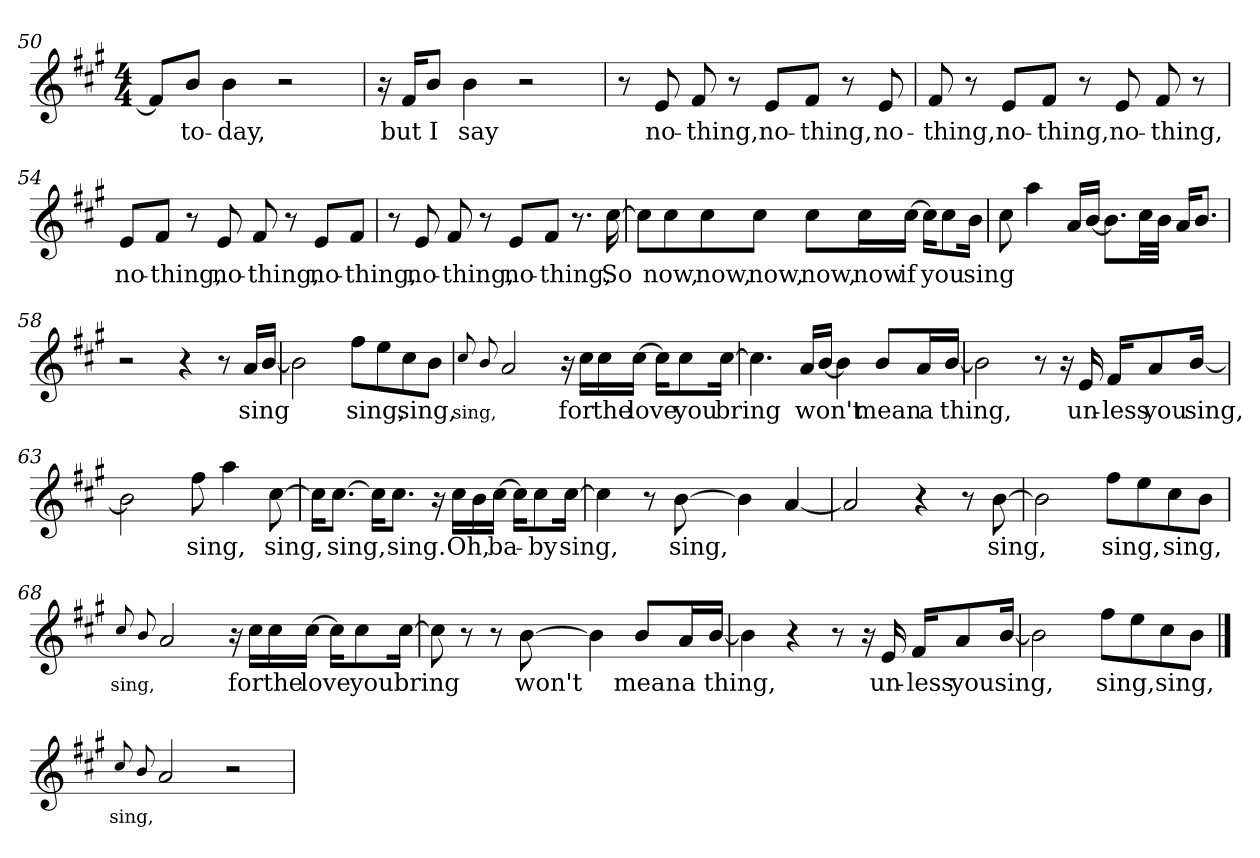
**kern	**text
*part1	*part1
*staff1	*staff1
*clefG2	*
*k[f#c#g#]	*
*A:	*
*M4/4	*
=50	=50
8f#L]	.
!	!LO:LY:b
8bJ	to-
!	!LO:LY:b
4b	-day,
2r	.
=51	=51
16r	.
!	!LO:LY:b
16f#KL	but
!	!LO:LY:b
8bJ	I
!	!LO:LY:b
4b	say
2r	.
!!LO:LB:g=z
=52	=52
8r	.
!	!LO:LY:b
8e	no-
!	!LO:LY:b
8f#	-thing,
8r	.
!	!LO:LY:b
8eL	no-
!	!LO:LY:b
8f#J	-thing,
8r	.
!	!LO:LY:b
8e	no-
=53	=53
!	!LO:LY:b
8f#	-thing,
8r	.
!	!LO:LY:b
8eL	no-
!	!LO:LY:b
8f#J	-thing,
8r	.
!	!LO:LY:b
8e	no-
!	!LO:LY:b
8f#	-thing,
8r	.
=54	=54
!	!LO:LY:b
8eL	no-
!	!LO:LY:b
8f#J	-thing,
8r	.
!	!LO:LY:b
8e	no-
!	!LO:LY:b
8f#	-thing,
8r	.
!	!LO:LY:b
8eL	no-
!	!LO:LY:b
8f#J	-thing,
=55	=55
8r	.
!	!LO:LY:b
8e	no-
!	!LO:LY:b
8f#	-thing,
8r	.
!	!LO:LY:b
8eL	no-
!	!LO:LY:b
8f#J	-thing,
8.r	.
!	!LO:LY:b
[16cc#	So
=56	=56
8cc#L]	.
!	!LO:LY:b
8cc#	now,
!	!LO:LY:b
8cc#	now,
!	!LO:LY:b
8cc#J	now,
!	!LO:LY:b
8cc#L	now,
!	!LO:LY:b
16cc#L	now
!	!LO:LY:b
[16cc#JJ	if
16cc#KL]	.
!	!LO:LY:b
8cc#	you
!	!LO:LY:b
16bJk	sing
!!LO:LB:g=z
=57	=57
8cc#	.
4aa	.
16aLL	.
[16bJJ	.
8.bL]	.
32cc#LL	.
32bJJJ	.
16aKL	.
8.bJ	.
=58	=58
2r	.
4r	.
8r	.
!	!LO:LY:b
16aLL	sing
[16bJJ	.
=59	=59
2b]	.
!	!LO:LY:b
8ff#L	sing,
8ee	.
!	!LO:LY:b
8cc#	sing,
8bJ	.
=60	=60
!	!LO:LY:b
8qqcc#	sing,
8qqb	.
2a	.
16r	.
!	!LO:LY:b
16cc#LL	for
!	!LO:LY:b
16cc#	the
!	!LO:LY:b
[16cc#JJ	love
16cc#KL]	.
!	!LO:LY:b
8cc#	you
!	!LO:LY:b
[16cc#Jk	bring
=61	=61
4.cc#]	.
!	!LO:LY:b
16aLL	won't
[16bJJ	.
4b]	.
!	!LO:LY:b
8bL	mean
!	!LO:LY:b
16aL	a
!	!LO:LY:b
[16bJJ	thing,
!!LO:LB:g=z
=62	=62
2b]	.
8r	.
16r	.
!	!LO:LY:b
16e	un-
!	!LO:LY:b
16f#KL	-less
!	!LO:LY:b
8a	you
!	!LO:LY:b
[16bJk	sing,
=63	=63
2b]	.
!	!LO:LY:b
8ff#	sing,
4aa	.
!	!LO:LY:b
[8cc#	sing,
=64	=64
16cc#KL]	.
!	!LO:LY:b
[8.cc#J	sing,
16cc#KL]	.
!	!LO:LY:b
8.cc#J	sing.
16r	.
!	!LO:LY:b
16cc#LL	Oh,
16b	.
!	!LO:LY:b
[16cc#JJ	ba-
16cc#KL]	.
!	!LO:LY:b
8cc#	-by
!	!LO:LY:b
[16cc#Jk	sing,
=65	=65
4cc#]	.
8r	.
!	!LO:LY:b
[8b	sing,
4b]	.
[4a	.
=66	=66
2a]	.
4r	.
8r	.
!	!LO:LY:b
[8b	sing,
!!LO:LB:g=z
=67	=67
2b]	.
!	!LO:LY:b
8ff#L	sing,
8ee	.
!	!LO:LY:b
8cc#	sing,
8bJ	.
=68	=68
!	!LO:LY:b
8qqcc#	sing,
8qqb	.
2a	.
16r	.
!	!LO:LY:b
16cc#LL	for
!	!LO:LY:b
16cc#	the
!	!LO:LY:b
[16cc#JJ	love
16cc#KL]	.
!	!LO:LY:b
8cc#	you
!	!LO:LY:b
[16cc#Jk	bring
=69	=69
8cc#]	.
8r	.
8r	.
!	!LO:LY:b
[8b	won't
4b]	.
!	!LO:LY:b
8bL	mean
!	!LO:LY:b
16aL	a
!	!LO:LY:b
[16bJJ	thing,
=70	=70
4b]	.
4r	.
8r	.
16r	.
!	!LO:LY:b
16e	un-
!	!LO:LY:b
16f#KL	-less
!	!LO:LY:b
8a	you
!	!LO:LY:b
[16bJk	sing,
=71	=71
2b]	.
!	!LO:LY:b
8ff#L	sing,
8ee	.
!	!LO:LY:b
8cc#	sing,
8bJ	.
==72	==72
!	!LO:LY:b
8qqcc#	sing,
8qqb	.
2a	.
2r	.
=	=
*-	*-
